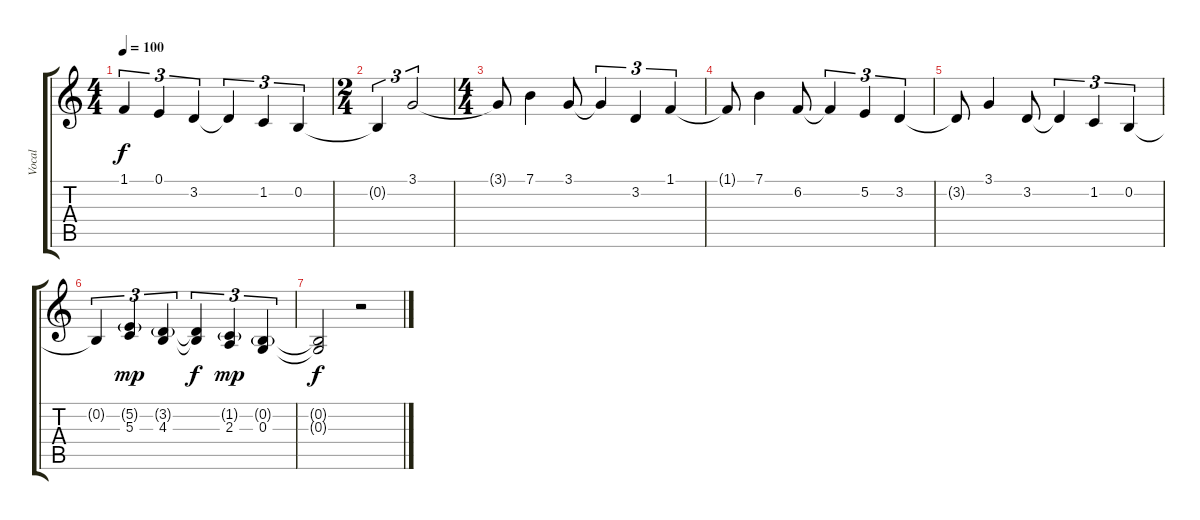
\track ("Vocal" "Vocal") {instrument acousticgrandpiano}
\staff {score tabs}
\tuning (E4 B3 G3 D3 A2 E2) {hide}
\ts (4 4)
\tempo 100
\clef g2
\ks c
1.1{t}.4{tu (3 2) dy f} 0.1.4{tu (3 2)} 3.2.4{tu (3 2)} 3.2{t}.4{tu (3 2)} 1.2.4{tu (3 2)} 0.2.4{tu (3 2)} |
\ts (2 4)
0.2{t}.4{tu (3 2)} 3.1.2{tu (3 2)} |
\ts (4 4)
3.1{t}.8 7.1.4 3.1.8 3.1{t}.4{tu (3 2)} 3.2.4{tu (3 2)} 1.1.4{tu (3 2)} |
1.1{t}.8 7.1.4 6.2.8 6.2{t}.4{tu (3 2)} 5.2.4{tu (3 2)} 3.2.4{tu (3 2)} |
3.2{t}.8 3.1.4 3.2.8 3.2{t}.4{tu (3 2)} 1.2.4{tu (3 2)} 0.2.4{tu (3 2)} |
0.2{t}.4{tu (3 2)} (5.2{g} 5.3).4{tu (3 2) dy mp} (3.2{g} 4.3).4{tu (3 2)} (3.2{t} 4.3{t}).4{tu (3 2) dy f} (1.2{g} 2.3).4{tu (3 2) dy mp} (0.2{g} 0.3).4{tu (3 2)} |
(0.2{t} 0.3{t}).2{dy f} r.2
